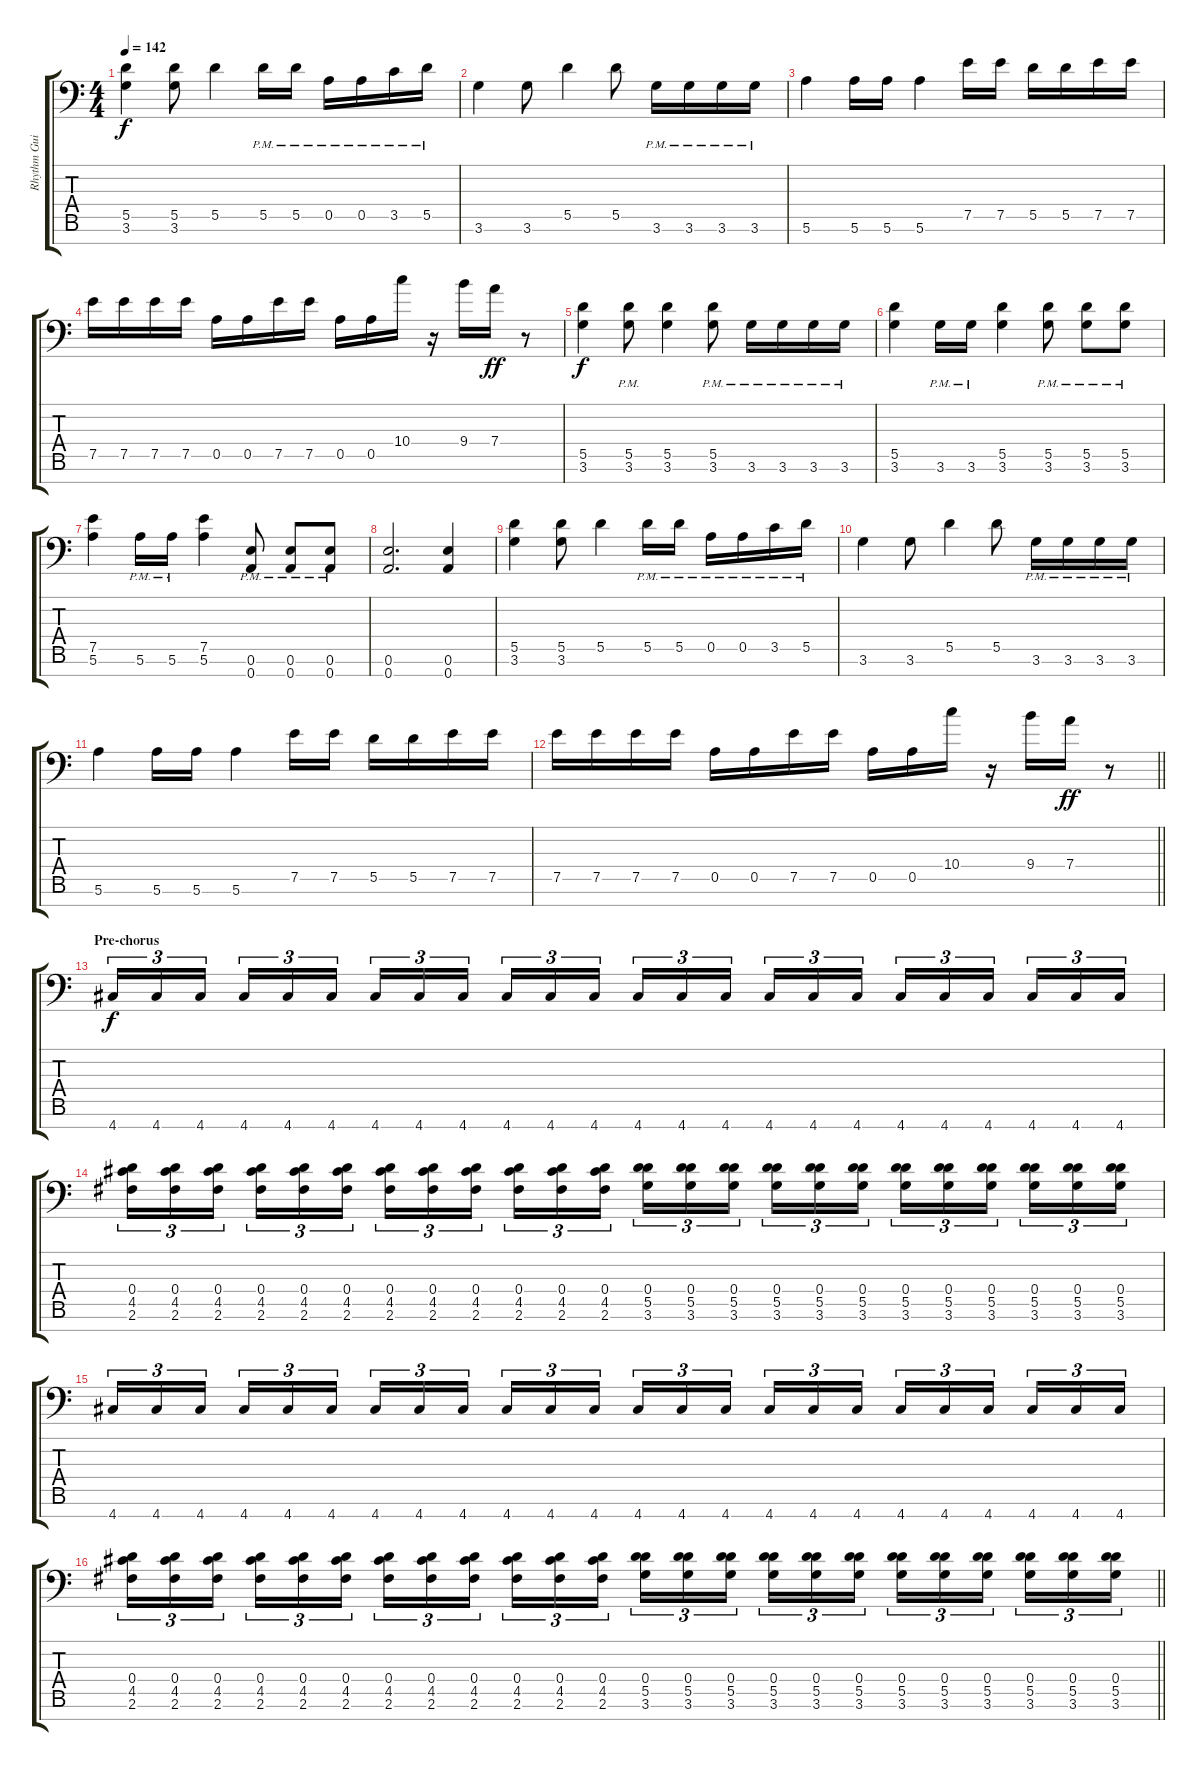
\track ("Rhythm Guitar 1" "Rhythm Gui") {instrument distortionguitar}
\staff {score tabs}
\tuning (E4 B3 G3 D3 A2 E2 A1) {hide}
\ts (4 4)
\tempo 142
\clef f4
\ks c
(5.5 3.6).4{dy f} (5.5 3.6).8 5.5.4 5.5{pm}.16 5.5{pm}.16 0.5{pm}.16 0.5{pm}.16 3.5{pm}.16 5.5{pm}.16 |
3.6.4 3.6.8 5.5.4 5.5.8 3.6{pm}.16 3.6{pm}.16 3.6{pm}.16 3.6{pm}.16 |
5.6.4 5.6.16 5.6.16 5.6.4 7.5.16 7.5.16 5.5.16 5.5.16 7.5.16 7.5.16 |
7.5.16 7.5.16 7.5.16 7.5.16 0.5.16 0.5.16 7.5.16 7.5.16 0.5.16 0.5.16 10.4.16 r.16 9.4.16 7.4.16{dy ff} r.8 |
(5.5 3.6).4{dy f} (5.5{pm} 3.6{pm}).8 (5.5 3.6).4 (5.5{pm} 3.6{pm}).8 3.6{pm}.16 3.6{pm}.16 3.6{pm}.16 3.6{pm}.16 |
(5.5 3.6).4 3.6{pm}.16 3.6{pm}.16 (5.5 3.6).4 (5.5{pm} 3.6{pm}).8 (5.5{pm} 3.6{pm}).8 (5.5{pm} 3.6{pm}).8 |
(7.5 5.6).4 5.6{pm}.16 5.6{pm}.16 (7.5 5.6).4 (0.6{pm} 0.7{pm}).8 (0.6{pm} 0.7{pm}).8 (0.6{pm} 0.7{pm}).8 |
(0.6 0.7).2{d} (0.6 0.7).4 |
(5.5 3.6).4 (5.5 3.6).8 5.5.4 5.5{pm}.16 5.5{pm}.16 0.5{pm}.16 0.5{pm}.16 3.5{pm}.16 5.5{pm}.16 |
3.6.4 3.6.8 5.5.4 5.5.8 3.6{pm}.16 3.6{pm}.16 3.6{pm}.16 3.6{pm}.16 |
5.6.4 5.6.16 5.6.16 5.6.4 7.5.16 7.5.16 5.5.16 5.5.16 7.5.16 7.5.16 |
\barLineRight lightlight
7.5.16 7.5.16 7.5.16 7.5.16 0.5.16 0.5.16 7.5.16 7.5.16 0.5.16 0.5.16 10.4.16 r.16 9.4.16 7.4.16{dy ff} r.8 |
\section ("" "Pre-chorus")
4.7.16{tu (3 2) dy f} 4.7.16{tu (3 2)} 4.7.16{tu (3 2) beam splitsecondary} 4.7.16{tu (3 2)} 4.7.16{tu (3 2)} 4.7.16{tu (3 2)} 4.7.16{tu (3 2)} 4.7.16{tu (3 2)} 4.7.16{tu (3 2) beam splitsecondary} 4.7.16{tu (3 2)} 4.7.16{tu (3 2)} 4.7.16{tu (3 2)} 4.7.16{tu (3 2)} 4.7.16{tu (3 2)} 4.7.16{tu (3 2) beam splitsecondary} 4.7.16{tu (3 2)} 4.7.16{tu (3 2)} 4.7.16{tu (3 2)} 4.7.16{tu (3 2)} 4.7.16{tu (3 2)} 4.7.16{tu (3 2) beam splitsecondary} 4.7.16{tu (3 2)} 4.7.16{tu (3 2)} 4.7.16{tu (3 2)} |
(0.4 4.5 2.6).16{tu (3 2)} (0.4 4.5 2.6).16{tu (3 2)} (0.4 4.5 2.6).16{tu (3 2) beam splitsecondary} (0.4 4.5 2.6).16{tu (3 2)} (0.4 4.5 2.6).16{tu (3 2)} (0.4 4.5 2.6).16{tu (3 2)} (0.4 4.5 2.6).16{tu (3 2)} (0.4 4.5 2.6).16{tu (3 2)} (0.4 4.5 2.6).16{tu (3 2) beam splitsecondary} (0.4 4.5 2.6).16{tu (3 2)} (0.4 4.5 2.6).16{tu (3 2)} (0.4 4.5 2.6).16{tu (3 2)} (0.4 5.5 3.6).16{tu (3 2)} (0.4 5.5 3.6).16{tu (3 2)} (0.4 5.5 3.6).16{tu (3 2) beam splitsecondary} (0.4 5.5 3.6).16{tu (3 2)} (0.4 5.5 3.6).16{tu (3 2)} (0.4 5.5 3.6).16{tu (3 2)} (0.4 5.5 3.6).16{tu (3 2)} (0.4 5.5 3.6).16{tu (3 2)} (0.4 5.5 3.6).16{tu (3 2) beam splitsecondary} (0.4 5.5 3.6).16{tu (3 2)} (0.4 5.5 3.6).16{tu (3 2)} (0.4 5.5 3.6).16{tu (3 2)} |
4.7.16{tu (3 2)} 4.7.16{tu (3 2)} 4.7.16{tu (3 2) beam splitsecondary} 4.7.16{tu (3 2)} 4.7.16{tu (3 2)} 4.7.16{tu (3 2)} 4.7.16{tu (3 2)} 4.7.16{tu (3 2)} 4.7.16{tu (3 2) beam splitsecondary} 4.7.16{tu (3 2)} 4.7.16{tu (3 2)} 4.7.16{tu (3 2)} 4.7.16{tu (3 2)} 4.7.16{tu (3 2)} 4.7.16{tu (3 2) beam splitsecondary} 4.7.16{tu (3 2)} 4.7.16{tu (3 2)} 4.7.16{tu (3 2)} 4.7.16{tu (3 2)} 4.7.16{tu (3 2)} 4.7.16{tu (3 2) beam splitsecondary} 4.7.16{tu (3 2)} 4.7.16{tu (3 2)} 4.7.16{tu (3 2)} |
\barLineRight lightlight
(0.4 4.5 2.6).16{tu (3 2)} (0.4 4.5 2.6).16{tu (3 2)} (0.4 4.5 2.6).16{tu (3 2) beam splitsecondary} (0.4 4.5 2.6).16{tu (3 2)} (0.4 4.5 2.6).16{tu (3 2)} (0.4 4.5 2.6).16{tu (3 2)} (0.4 4.5 2.6).16{tu (3 2)} (0.4 4.5 2.6).16{tu (3 2)} (0.4 4.5 2.6).16{tu (3 2) beam splitsecondary} (0.4 4.5 2.6).16{tu (3 2)} (0.4 4.5 2.6).16{tu (3 2)} (0.4 4.5 2.6).16{tu (3 2)} (0.4 5.5 3.6).16{tu (3 2)} (0.4 5.5 3.6).16{tu (3 2)} (0.4 5.5 3.6).16{tu (3 2) beam splitsecondary} (0.4 5.5 3.6).16{tu (3 2)} (0.4 5.5 3.6).16{tu (3 2)} (0.4 5.5 3.6).16{tu (3 2)} (0.4 5.5 3.6).16{tu (3 2)} (0.4 5.5 3.6).16{tu (3 2)} (0.4 5.5 3.6).16{tu (3 2) beam splitsecondary} (0.4 5.5 3.6).16{tu (3 2)} (0.4 5.5 3.6).16{tu (3 2)} (0.4 5.5 3.6).16{tu (3 2)}
